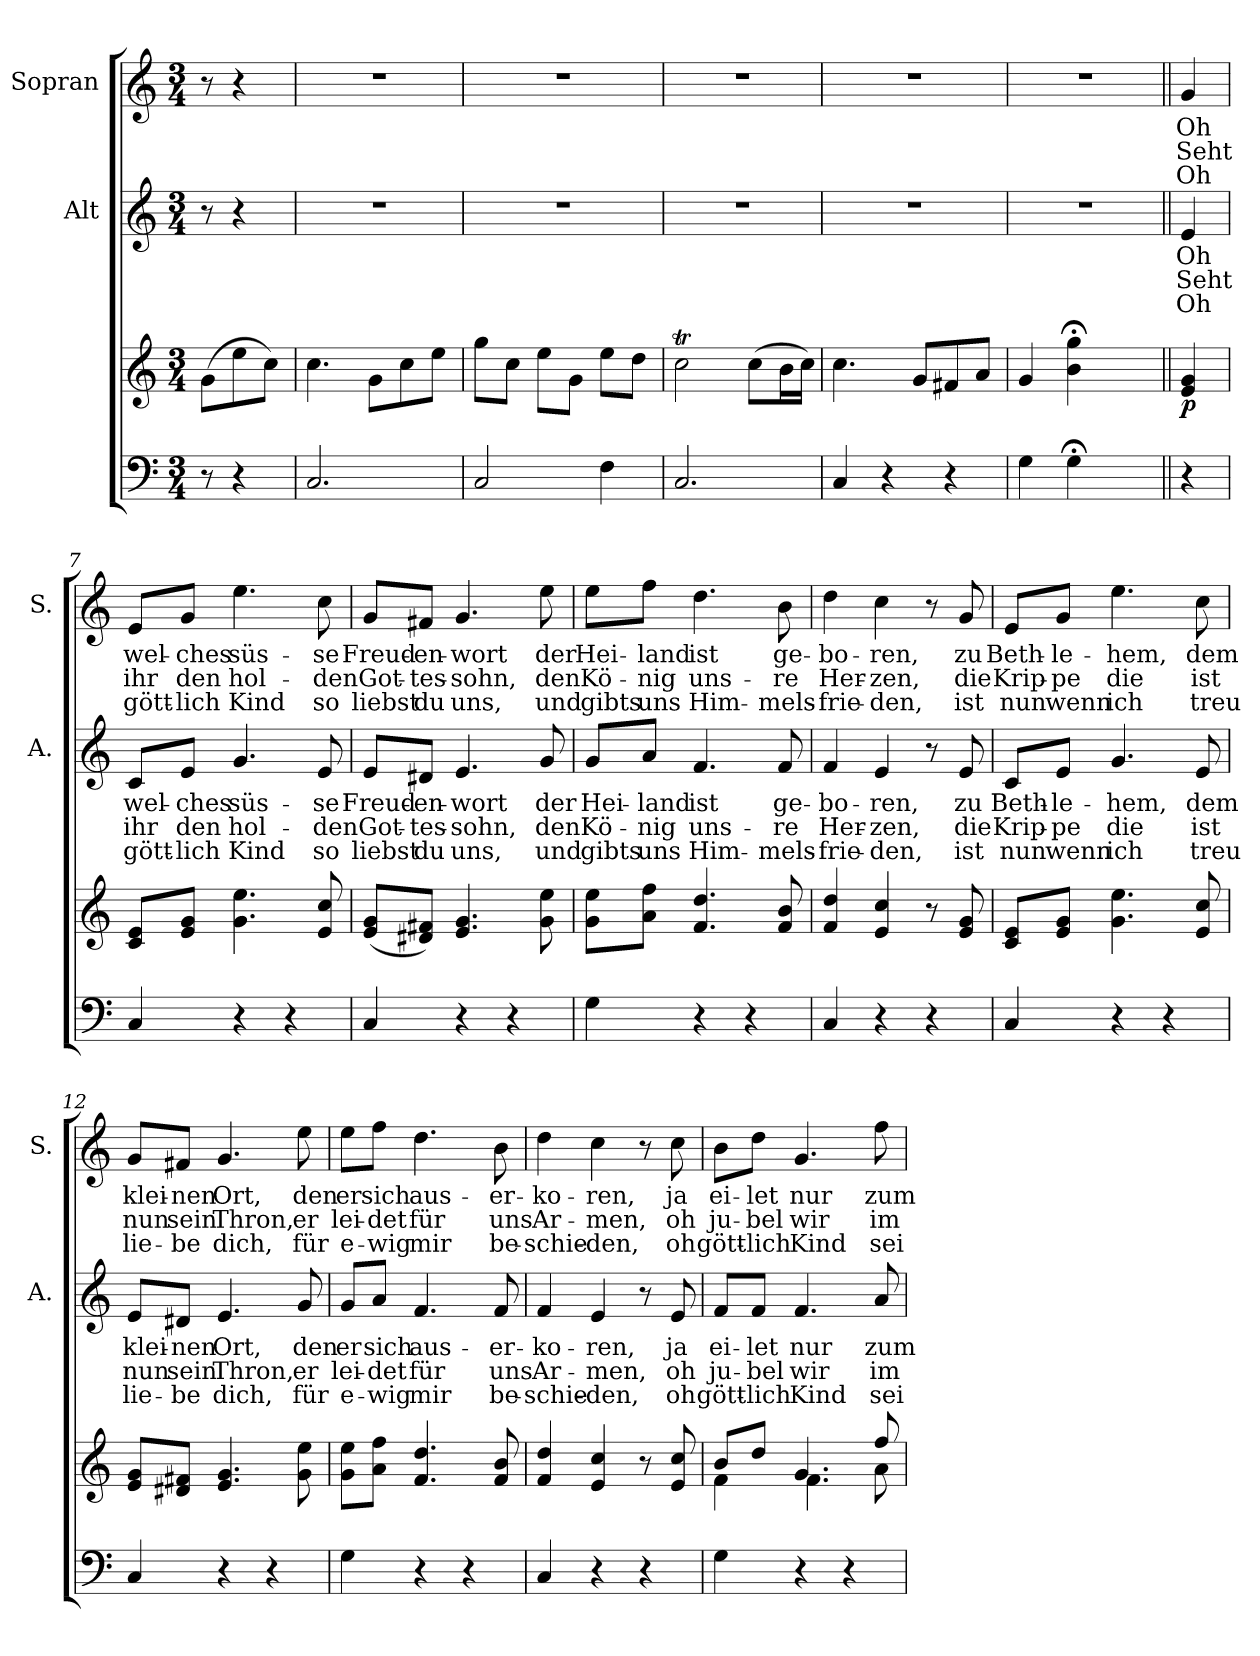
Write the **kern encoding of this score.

**kern	**kern	**dynam	**kern	**text	**text	**text	**kern	**text	**text	**text
*part3	*part3	*part3	*part2	*part2	*part2	*part2	*part1	*part1	*part1	*part1
*staff4	*staff3	*staff3/4	*staff2	*staff2	*staff2	*staff2	*staff1	*staff1	*staff1	*staff1
*	*	*	*I"Alt	*	*	*	*I"Sopran	*	*	*
*	*	*	*I'A.	*	*	*	*I'S.	*	*	*
*clefF4	*clefG2	*	*clefG2	*	*	*	*clefG2	*	*	*
*k[]	*k[]	*	*k[]	*	*	*	*k[]	*	*	*
*C:	*C:	*	*C:	*	*	*	*C:	*	*	*
*M3/4	*M3/4	*	*M3/4	*	*	*	*M3/4	*	*	*
=	=	=	=	=	=	=	=	=	=	=
8r	(>8g\L	.	8r	.	.	.	8r	.	.	.
4r	8ee\	.	4r	.	.	.	4r	.	.	.
.	8cc\J)	.	.	.	.	.	.	.	.	.
=1	=1	=1	=1	=1	=1	=1	=1	=1	=1	=1
2.C/	4.cc\	.	2.r	.	.	.	2.r	.	.	.
.	8g\L	.	.	.	.	.	.	.	.	.
.	8cc\	.	.	.	.	.	.	.	.	.
.	8ee\J	.	.	.	.	.	.	.	.	.
=2	=2	=2	=2	=2	=2	=2	=2	=2	=2	=2
2C/	8gg\L	.	2.r	.	.	.	2.r	.	.	.
.	8cc\J	.	.	.	.	.	.	.	.	.
.	8ee\L	.	.	.	.	.	.	.	.	.
.	8g\J	.	.	.	.	.	.	.	.	.
4F\	8ee\L	.	.	.	.	.	.	.	.	.
.	8dd\J	.	.	.	.	.	.	.	.	.
=3	=3	=3	=3	=3	=3	=3	=3	=3	=3	=3
2.C/	2ccT\	.	2.r	.	.	.	2.r	.	.	.
.	(>8cc\L	.	.	.	.	.	.	.	.	.
.	16b\L	.	.	.	.	.	.	.	.	.
.	16cc\JJ)	.	.	.	.	.	.	.	.	.
=4	=4	=4	=4	=4	=4	=4	=4	=4	=4	=4
4C/	4.cc\	.	2.r	.	.	.	2.r	.	.	.
4r	.	.	.	.	.	.	.	.	.	.
.	8g/L	.	.	.	.	.	.	.	.	.
4r	8f#X/	.	.	.	.	.	.	.	.	.
.	8a/J	.	.	.	.	.	.	.	.	.
=5	=5	=5	=5	=5	=5	=5	=5	=5	=5	=5
4G\	4g/	.	2.r	.	.	.	2.r	.	.	.
4G;<\	4b\;< 4gg\;<	.	.	.	.	.	.	.	.	.
4ryy	4ryy	.	.	.	.	.	.	.	.	.
=6||	=6||	=6||	=6||	=6||	=6||	=6||	=6||	=6||	=6||	=6||
!	!	!LO:DY:b	!	!LO:LY:b	!LO:LY:b	!LO:LY:b	!	!LO:LY:b	!LO:LY:b	!LO:LY:b
4r	4e/ 4g/	p	4e/	Oh	Seht	Oh	4g/	Oh	Seht	Oh
!!LO:LB:g=z
=7	=7	=7	=7	=7	=7	=7	=7	=7	=7	=7
!	!	!	!	!LO:LY:b	!LO:LY:b	!LO:LY:b	!	!LO:LY:b	!LO:LY:b	!LO:LY:b
4C/	8c/ 8e/L	.	8c/L	wel-	ihr	gött-	8e/L	wel-	ihr	gött-
!	!	!	!	!LO:LY:b	!LO:LY:b	!LO:LY:b	!	!LO:LY:b	!LO:LY:b	!LO:LY:b
.	8e/ 8g/J	.	8e/J	-ches	den	-lich	8g/J	-ches	den	-lich
!	!	!	!	!LO:LY:b	!LO:LY:b	!LO:LY:b	!	!LO:LY:b	!LO:LY:b	!LO:LY:b
4r	4.g\ 4.ee\	.	4.g/	süs-	hol-	Kind	4.ee\	süs-	hol-	Kind
4r	.	.	.	.	.	.	.	.	.	.
!	!	!	!	!LO:LY:b	!LO:LY:b	!LO:LY:b	!	!LO:LY:b	!LO:LY:b	!LO:LY:b
.	8e/ 8cc/	.	8e/	-se	-den	so	8cc\	-se	-den	so
=8	=8	=8	=8	=8	=8	=8	=8	=8	=8	=8
!	!	!	!	!LO:LY:b	!LO:LY:b	!LO:LY:b	!	!LO:LY:b	!LO:LY:b	!LO:LY:b
4C/	(<8e/ 8g/L	.	8e/L	Freud-	Got-	liebst	8g/L	Freud-	Got-	liebst
!	!	!	!	!LO:LY:b	!LO:LY:b	!LO:LY:b	!	!LO:LY:b	!LO:LY:b	!LO:LY:b
.	8d#X/ 8f#X/J)	.	8d#X/J	-en-	-tes-	du	8f#X/J	-en-	-tes-	du
!	!	!	!	!LO:LY:b	!LO:LY:b	!LO:LY:b	!	!LO:LY:b	!LO:LY:b	!LO:LY:b
4r	4.e/ 4.g/	.	4.e/	-wort	-sohn,	uns,	4.g/	-wort	-sohn,	uns,
4r	.	.	.	.	.	.	.	.	.	.
!	!	!	!	!LO:LY:b	!LO:LY:b	!LO:LY:b	!	!LO:LY:b	!LO:LY:b	!LO:LY:b
.	8g\ 8ee\	.	8g/	der	den	und	8ee\	der	den	und
=9	=9	=9	=9	=9	=9	=9	=9	=9	=9	=9
!	!	!	!	!LO:LY:b	!LO:LY:b	!LO:LY:b	!	!LO:LY:b	!LO:LY:b	!LO:LY:b
4G\	8g\ 8ee\L	.	8g/L	Hei-	Kö-	gibts	8ee\L	Hei-	Kö-	gibts
!	!	!	!	!LO:LY:b	!LO:LY:b	!LO:LY:b	!	!LO:LY:b	!LO:LY:b	!LO:LY:b
.	8a\ 8ff\J	.	8a/J	-land	-nig	uns	8ff\J	-land	-nig	uns
!	!	!	!	!LO:LY:b	!LO:LY:b	!LO:LY:b	!	!LO:LY:b	!LO:LY:b	!LO:LY:b
4r	4.f/ 4.dd/	.	4.f/	ist	uns-	Him-	4.dd\	ist	uns-	Him-
4r	.	.	.	.	.	.	.	.	.	.
!	!	!	!	!LO:LY:b	!LO:LY:b	!LO:LY:b	!	!LO:LY:b	!LO:LY:b	!LO:LY:b
.	8f/ 8b/	.	8f/	ge-	-re	-mels-	8b\	ge-	-re	-mels-
=10	=10	=10	=10	=10	=10	=10	=10	=10	=10	=10
!	!	!	!	!LO:LY:b	!LO:LY:b	!LO:LY:b	!	!LO:LY:b	!LO:LY:b	!LO:LY:b
4C/	4f/ 4dd/	.	4f/	-bo-	Her-	-frie-	4dd\	-bo-	Her-	-frie-
!	!	!	!	!LO:LY:b	!LO:LY:b	!LO:LY:b	!	!LO:LY:b	!LO:LY:b	!LO:LY:b
4r	4e/ 4cc/	.	4e/	-ren,	-zen,	-den,	4cc\	-ren,	-zen,	-den,
4r	8r	.	8r	.	.	.	8r	.	.	.
!	!	!	!	!LO:LY:b	!LO:LY:b	!LO:LY:b	!	!LO:LY:b	!LO:LY:b	!LO:LY:b
.	8e/ 8g/	.	8e/	zu	die	ist	8g/	zu	die	ist
=11	=11	=11	=11	=11	=11	=11	=11	=11	=11	=11
!	!	!	!	!LO:LY:b	!LO:LY:b	!LO:LY:b	!	!LO:LY:b	!LO:LY:b	!LO:LY:b
4C/	8c/ 8e/L	.	8c/L	Beth-	Krip-	nun	8e/L	Beth-	Krip-	nun
!	!	!	!	!LO:LY:b	!LO:LY:b	!LO:LY:b	!	!LO:LY:b	!LO:LY:b	!LO:LY:b
.	8e/ 8g/J	.	8e/J	-le-	-pe	wenn	8g/J	-le-	-pe	wenn
!	!	!	!	!LO:LY:b	!LO:LY:b	!LO:LY:b	!	!LO:LY:b	!LO:LY:b	!LO:LY:b
4r	4.g\ 4.ee\	.	4.g/	-hem,	die	ich	4.ee\	-hem,	die	ich
4r	.	.	.	.	.	.	.	.	.	.
!	!	!	!	!LO:LY:b	!LO:LY:b	!LO:LY:b	!	!LO:LY:b	!LO:LY:b	!LO:LY:b
.	8e/ 8cc/	.	8e/	dem	ist	treu	8cc\	dem	ist	treu
!!LO:PB:g=z
=12	=12	=12	=12	=12	=12	=12	=12	=12	=12	=12
!	!	!	!	!LO:LY:b	!LO:LY:b	!LO:LY:b	!	!LO:LY:b	!LO:LY:b	!LO:LY:b
4C/	8e/ 8g/L	.	8e/L	klei-	nun	lie-	8g/L	klei-	nun	lie-
!	!	!	!	!LO:LY:b	!LO:LY:b	!LO:LY:b	!	!LO:LY:b	!LO:LY:b	!LO:LY:b
.	8d#X/ 8f#X/J	.	8d#X/J	-nen	sein	-be	8f#X/J	-nen	sein	-be
!	!	!	!	!LO:LY:b	!LO:LY:b	!LO:LY:b	!	!LO:LY:b	!LO:LY:b	!LO:LY:b
4r	4.e/ 4.g/	.	4.e/	Ort,	Thron,	dich,	4.g/	Ort,	Thron,	dich,
4r	.	.	.	.	.	.	.	.	.	.
!	!	!	!	!LO:LY:b	!LO:LY:b	!LO:LY:b	!	!LO:LY:b	!LO:LY:b	!LO:LY:b
.	8g\ 8ee\	.	8g/	den	er	für	8ee\	den	er	für
=13	=13	=13	=13	=13	=13	=13	=13	=13	=13	=13
!	!	!	!	!LO:LY:b	!LO:LY:b	!LO:LY:b	!	!LO:LY:b	!LO:LY:b	!LO:LY:b
4G\	8g\ 8ee\L	.	8g/L	er	lei-	e-	8ee\L	er	lei-	e-
!	!	!	!	!LO:LY:b	!LO:LY:b	!LO:LY:b	!	!LO:LY:b	!LO:LY:b	!LO:LY:b
.	8a\ 8ff\J	.	8a/J	sich	-det	-wig	8ff\J	sich	-det	-wig
!	!	!	!	!LO:LY:b	!LO:LY:b	!LO:LY:b	!	!LO:LY:b	!LO:LY:b	!LO:LY:b
4r	4.f/ 4.dd/	.	4.f/	aus-	für	mir	4.dd\	aus-	für	mir
4r	.	.	.	.	.	.	.	.	.	.
!	!	!	!	!LO:LY:b	!LO:LY:b	!LO:LY:b	!	!LO:LY:b	!LO:LY:b	!LO:LY:b
.	8f/ 8b/	.	8f/	-er-	uns	be-	8b\	-er-	uns	be-
=14	=14	=14	=14	=14	=14	=14	=14	=14	=14	=14
!	!	!	!	!LO:LY:b	!LO:LY:b	!LO:LY:b	!	!LO:LY:b	!LO:LY:b	!LO:LY:b
4C/	4f/ 4dd/	.	4f/	-ko-	Ar-	-schie-	4dd\	-ko-	Ar-	-schie-
!	!	!	!	!LO:LY:b	!LO:LY:b	!LO:LY:b	!	!LO:LY:b	!LO:LY:b	!LO:LY:b
4r	4e/ 4cc/	.	4e/	-ren,	-men,	-den,	4cc\	-ren,	-men,	-den,
4r	8r	.	8r	.	.	.	8r	.	.	.
!	!	!	!	!LO:LY:b	!LO:LY:b	!LO:LY:b	!	!LO:LY:b	!LO:LY:b	!LO:LY:b
.	8e/ 8cc/	.	8e/	ja	oh	oh	8cc\	ja	oh	oh
=15	=15	=15	=15	=15	=15	=15	=15	=15	=15	=15
*	*^	*	*	*	*	*	*	*	*	*
!	!	!	!	!	!LO:LY:b	!LO:LY:b	!LO:LY:b	!	!LO:LY:b	!LO:LY:b	!LO:LY:b
4G\	8b/L	4f\	.	8f/L	ei-	ju-	gött-	8b\L	ei-	ju-	gött-
!	!	!	!	!	!LO:LY:b	!LO:LY:b	!LO:LY:b	!	!LO:LY:b	!LO:LY:b	!LO:LY:b
.	8dd/J	.	.	8f/J	-let	-bel	-lich	8dd\J	-let	-bel	-lich
!	!	!	!	!	!LO:LY:b	!LO:LY:b	!LO:LY:b	!	!LO:LY:b	!LO:LY:b	!LO:LY:b
4r	4.g/	4.f\	.	4.f/	nur	wir	Kind	4.g/	nur	wir	Kind
4r	.	.	.	.	.	.	.	.	.	.	.
!	!	!	!	!	!LO:LY:b	!LO:LY:b	!LO:LY:b	!	!LO:LY:b	!LO:LY:b	!LO:LY:b
.	8ff/	8a\	.	8a/	zum	im	sei	8ff\	zum	im	sei
*	*v	*v	*	*	*	*	*	*	*	*	*
=	=	=	=	=	=	=	=	=	=	=
*-	*-	*-	*-	*-	*-	*-	*-	*-	*-	*-
